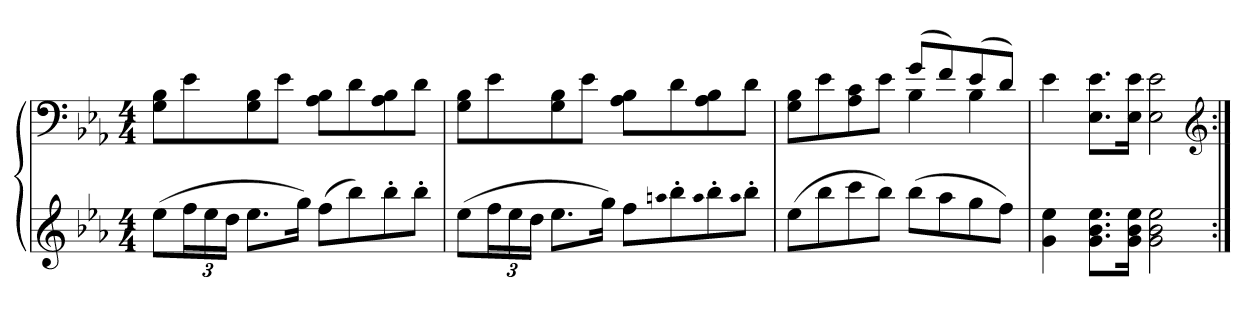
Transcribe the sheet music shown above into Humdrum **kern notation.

**kern	**kern
*part1	*part1
*staff2	*staff1
*clefG2	*clefF4
*k[b-e-a-]	*k[b-e-a-]
*c:	*c:
*M4/4	*M4/4
=	=
(8ee-L	8G 8B-L
24ffL	8e-
24ee-	.
24ddJJ	.
8.ee-L	8G 8B-
.	8e-J
16ggJk)	.
(8ffL	8A- 8B-L
8bb-)	8d
8bb-'	8A- 8B-
8bb-'J	8dJ
=	=
(8ee-L	8G 8B-L
24ffL	8e-
24ee-	.
24ddJJ	.
8.ee-L	8G 8B-
.	8e-J
16ggJk)	.
8ffL	8A- 8B-L
qaan	.
8bb-'	8d
qaa	.
8bb-'	8A- 8B-
qaa	.
8bb-'J	8dJ
=	=
*	*^
(8ee-L	8G 8B-L	2ryy
8bb-	8e-	.
8ccc	8A- 8c	.
8bb-J)	8e-J	.
(8bb-L	(8gL	4B-
8aa-	8f)	.
8gg	(8e-	4B-
8ffJ)	8dJ)	.
*	*v	*v
=	=
4g 4ee-	4e-
8.g 8.b- 8.ee-L	8.E- 8.e-L
16g 16b- 16ee-Jk	16E- 16e-Jk
2g 2b- 2ee-	2E- 2e-
*	*clefG2
=:|!	=:|!
*-	*-
